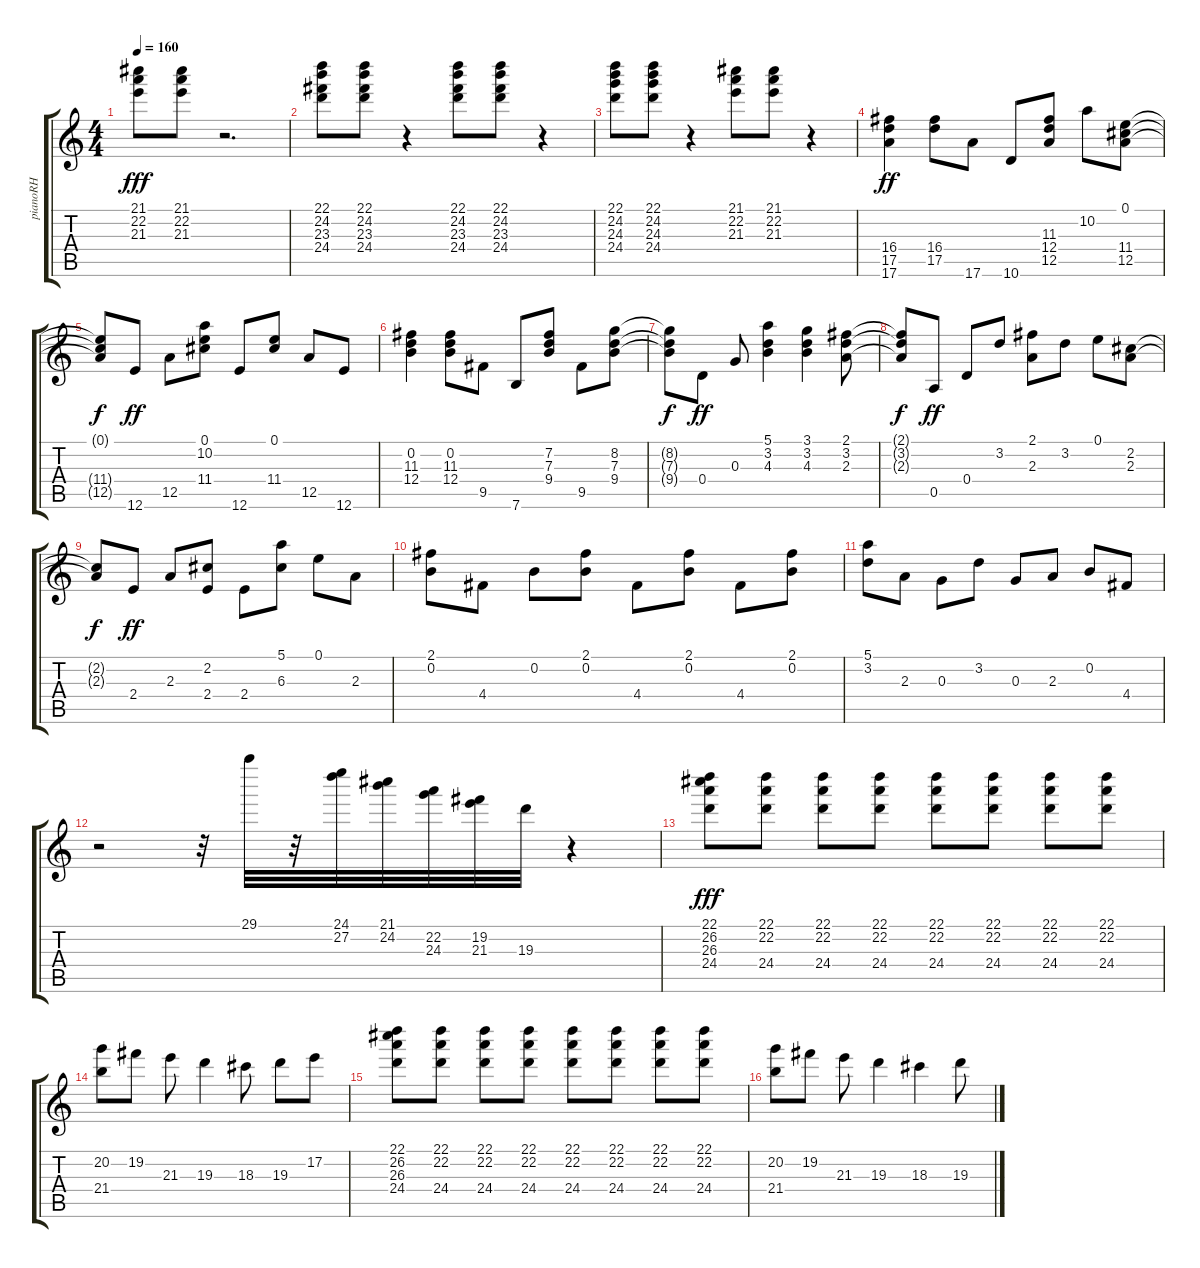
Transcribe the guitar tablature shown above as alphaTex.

\track ("pianoRH" "pianoRH") {instrument electricguitarjazz}
\staff {score tabs}
\tuning (E4 B3 G3 D3 A2 E2) {hide}
\ts (4 4)
\tempo 160
\clef g2
\ks c
(21.1 22.2 21.3).8{dy fff} (21.1 22.2 21.3).8 r.2{d} |
(22.1 24.2 23.3 24.4).8 (22.1 24.2 23.3 24.4).8 r.4 (22.1 24.2 23.3 24.4).8 (22.1 24.2 23.3 24.4).8 r.4 |
(22.1 24.2 24.3 24.4).8 (22.1 24.2 24.3 24.4).8 r.4 (21.1 22.2 21.3).8 (21.1 22.2 21.3).8 r.4 |
(16.4 17.5 17.6).4{dy ff instrument electricgrandpiano} (16.4 17.5).8 17.6.8 10.6.8 (11.3 12.4 12.5).8 10.2.8 (0.1 11.4 12.5).8 |
(0.1{t} 11.4{t} 12.5{t}).8{dy f} 12.6.8{dy ff} 12.5.8 (0.1 10.2 11.4).8 12.6.8 (0.1 11.4).8 12.5.8 12.6.8 |
(0.2 11.3 12.4).4 (0.2 11.3 12.4).8 9.5.8 7.6.8 (7.2 7.3 9.4).8 9.5.8 (8.2 7.3 9.4).8 |
(8.2{t} 7.3{t} 9.4{t}).8{dy f} 0.4.8{dy ff} 0.3.8 (5.1 3.2 4.3).4 (3.1 3.2 4.3).4 (2.1 3.2 2.3).8 |
(2.1{t} 3.2{t} 2.3{t}).8{dy f} 0.5.8{dy ff} 0.4.8 3.2.8 (2.1 2.3).8 3.2.8 0.1.8 (2.2 2.3).8 |
(2.2{t} 2.3{t}).8{dy f} 2.4.8{dy ff} 2.3.8 (2.2 2.4).8 2.4.8 (5.1 6.3).8 0.1.8 2.3.8 |
(2.1 0.2).8 4.4.8 0.2.8 (2.1 0.2).8 4.4.8 (2.1 0.2).8 4.4.8 (2.1 0.2).8 |
(5.1 3.2).8 2.3.8 0.3.8 3.2.8 0.3.8 2.3.8 0.2.8 4.4.8 |
r.2 r.32 29.1.32 r.32 (24.1 27.2).32 (21.1 24.2).32 (22.2 24.3).32 (19.2 21.3).32 19.3.32 r.4 |
(22.1 26.2 26.3 24.4).8{dy fff instrument electricgrandpiano} (22.1 22.2 24.4).8 (22.1 22.2 24.4).8 (22.1 22.2 24.4).8 (22.1 22.2 24.4).8 (22.1 22.2 24.4).8 (22.1 22.2 24.4).8 (22.1 22.2 24.4).8 |
(20.2 21.4).8 19.2.8 21.3.8 19.3.4 18.3.8 19.3.8 17.2.8 |
(22.1 26.2 26.3 24.4).8 (22.1 22.2 24.4).8 (22.1 22.2 24.4).8 (22.1 22.2 24.4).8 (22.1 22.2 24.4).8 (22.1 22.2 24.4).8 (22.1 22.2 24.4).8 (22.1 22.2 24.4).8 |
(20.2 21.4).8 19.2.8 21.3.8 19.3.4 18.3.4 19.3.8
